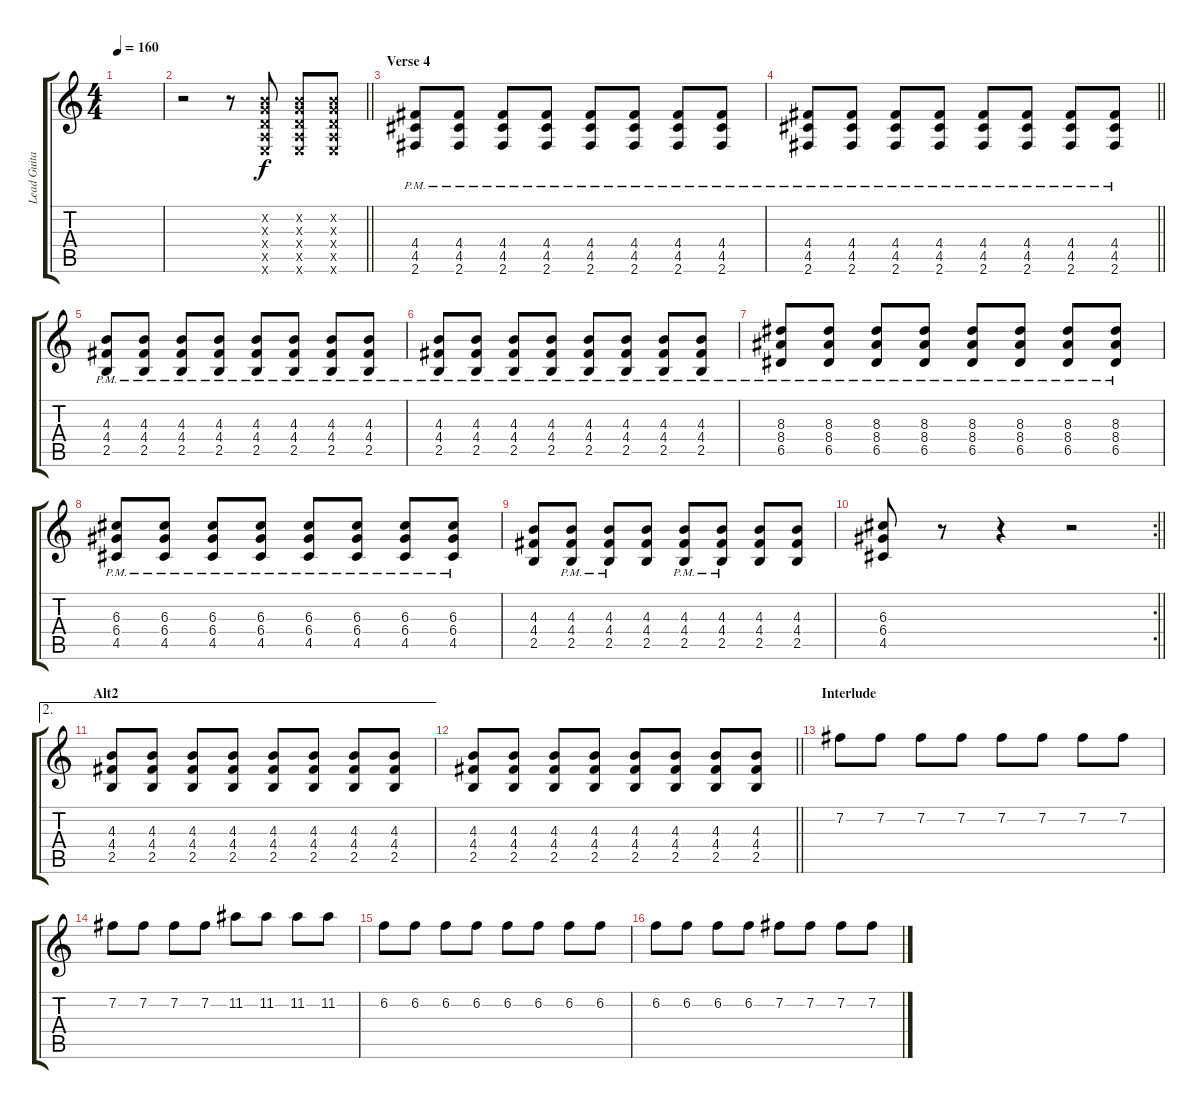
\track ("Lead Guitar" "Lead Guita") {instrument distortionguitar}
\staff {score tabs}
\tuning (E4 B3 G3 D3 A2 E2) {hide}
\ts (4 4)
\tempo 160
\clef g2
\ks c
|
\barLineRight lightlight
r.2 r.8 (0.2{x} 0.3{x} 0.4{x} 0.5{x} 0.6{x}).8 (0.2{x} 0.3{x} 0.4{x} 0.5{x} 0.6{x}).8 (0.2{x} 0.3{x} 0.4{x} 0.5{x} 0.6{x}).8 |
\section ("" "Verse 4")
(4.4{pm} 4.5{pm} 2.6{pm}).8 (4.4{pm} 4.5{pm} 2.6{pm}).8 (4.4{pm} 4.5{pm} 2.6{pm}).8 (4.4{pm} 4.5{pm} 2.6{pm}).8 (4.4{pm} 4.5{pm} 2.6{pm}).8 (4.4{pm} 4.5{pm} 2.6{pm}).8 (4.4{pm} 4.5{pm} 2.6{pm}).8 (4.4{pm} 4.5{pm} 2.6{pm}).8 |
\barLineRight lightlight
(4.4{pm} 4.5{pm} 2.6{pm}).8 (4.4{pm} 4.5{pm} 2.6{pm}).8 (4.4{pm} 4.5{pm} 2.6{pm}).8 (4.4{pm} 4.5{pm} 2.6{pm}).8 (4.4{pm} 4.5{pm} 2.6{pm}).8 (4.4{pm} 4.5{pm} 2.6{pm}).8 (4.4{pm} 4.5{pm} 2.6{pm}).8 (4.4{pm} 4.5{pm} 2.6{pm}).8 |
(4.3{pm} 4.4{pm} 2.5{pm}).8 (4.3{pm} 4.4{pm} 2.5{pm}).8 (4.3{pm} 4.4{pm} 2.5{pm}).8 (4.3{pm} 4.4{pm} 2.5{pm}).8 (4.3{pm} 4.4{pm} 2.5{pm}).8 (4.3{pm} 4.4{pm} 2.5{pm}).8 (4.3{pm} 4.4{pm} 2.5{pm}).8 (4.3{pm} 4.4{pm} 2.5{pm}).8 |
(4.3{pm} 4.4{pm} 2.5{pm}).8 (4.3{pm} 4.4{pm} 2.5{pm}).8 (4.3{pm} 4.4{pm} 2.5{pm}).8 (4.3{pm} 4.4{pm} 2.5{pm}).8 (4.3{pm} 4.4{pm} 2.5{pm}).8 (4.3{pm} 4.4{pm} 2.5{pm}).8 (4.3{pm} 4.4{pm} 2.5{pm}).8 (4.3{pm} 4.4{pm} 2.5{pm}).8 |
(8.3{pm} 8.4 6.5).8 (8.3{pm} 8.4 6.5).8 (8.3{pm} 8.4 6.5).8 (8.3{pm} 8.4 6.5).8 (8.3{pm} 8.4 6.5).8 (8.3{pm} 8.4 6.5).8 (8.3{pm} 8.4 6.5).8 (8.3{pm} 8.4 6.5).8 |
(6.3{pm} 6.4{pm} 4.5{pm}).8 (6.3{pm} 6.4{pm} 4.5{pm}).8 (6.3{pm} 6.4{pm} 4.5{pm}).8 (6.3{pm} 6.4{pm} 4.5{pm}).8 (6.3{pm} 6.4{pm} 4.5{pm}).8 (6.3{pm} 6.4{pm} 4.5{pm}).8 (6.3{pm} 6.4{pm} 4.5{pm}).8 (6.3{pm} 6.4{pm} 4.5{pm}).8 |
(4.3 4.4 2.5).8 (4.3{pm} 4.4{pm} 2.5{pm}).8 (4.3{pm} 4.4{pm} 2.5{pm}).8 (4.3 4.4 2.5).8 (4.3{pm} 4.4{pm} 2.5{pm}).8 (4.3{pm} 4.4{pm} 2.5{pm}).8 (4.3 4.4 2.5).8 (4.3 4.4 2.5).8 |
\rc 2
\barLineRight lightlight
(6.3 6.4 4.5).8 r.8 r.4 r.2 |
\ae 2
\section ("" "Alt2")
(4.3 4.4 2.5).8 (4.3 4.4 2.5).8 (4.3 4.4 2.5).8 (4.3 4.4 2.5).8 (4.3 4.4 2.5).8 (4.3 4.4 2.5).8 (4.3 4.4 2.5).8 (4.3 4.4 2.5).8 |
\barLineRight lightlight
(4.3 4.4 2.5).8 (4.3 4.4 2.5).8 (4.3 4.4 2.5).8 (4.3 4.4 2.5).8 (4.3 4.4 2.5).8 (4.3 4.4 2.5).8 (4.3 4.4 2.5).8 (4.3 4.4 2.5).8 |
\section ("" "Interlude")
7.2.8 7.2.8 7.2.8 7.2.8 7.2.8 7.2.8 7.2.8 7.2.8 |
7.2.8 7.2.8 7.2.8 7.2.8 11.2.8 11.2.8 11.2.8 11.2.8 |
6.2.8 6.2.8 6.2.8 6.2.8 6.2.8 6.2.8 6.2.8 6.2.8 |
6.2.8 6.2.8 6.2.8 6.2.8 7.2.8 7.2.8 7.2.8 7.2.8
